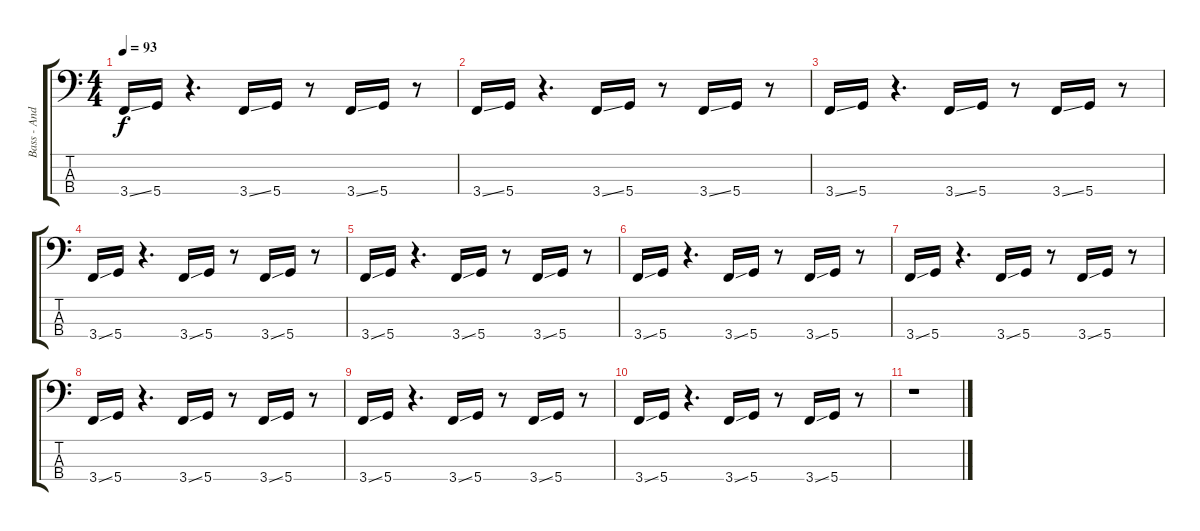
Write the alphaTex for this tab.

\track ("Bass - André Skaug" "Bass - And") {instrument electricbassfinger}
\staff {score tabs}
\tuning (G2 D2 A1 D1) {hide}
\ts (4 4)
\tempo 93
\clef f4
\ks c
3.4{ss}.16{dy f} 5.4.16 r.4{d} 3.4{ss}.16 5.4.16 r.8 3.4{ss}.16 5.4.16 r.8 |
3.4{ss}.16 5.4.16 r.4{d} 3.4{ss}.16 5.4.16 r.8 3.4{ss}.16 5.4.16 r.8 |
3.4{ss}.16 5.4.16 r.4{d} 3.4{ss}.16 5.4.16 r.8 3.4{ss}.16 5.4.16 r.8 |
3.4{ss}.16 5.4.16 r.4{d} 3.4{ss}.16 5.4.16 r.8 3.4{ss}.16 5.4.16 r.8 |
3.4{ss}.16 5.4.16 r.4{d} 3.4{ss}.16 5.4.16 r.8 3.4{ss}.16 5.4.16 r.8 |
3.4{ss}.16 5.4.16 r.4{d} 3.4{ss}.16 5.4.16 r.8 3.4{ss}.16 5.4.16 r.8 |
3.4{ss}.16 5.4.16 r.4{d} 3.4{ss}.16 5.4.16 r.8 3.4{ss}.16 5.4.16 r.8 |
3.4{ss}.16 5.4.16 r.4{d} 3.4{ss}.16 5.4.16 r.8 3.4{ss}.16 5.4.16 r.8 |
3.4{ss}.16 5.4.16 r.4{d} 3.4{ss}.16 5.4.16 r.8 3.4{ss}.16 5.4.16 r.8 |
3.4{ss}.16 5.4.16 r.4{d} 3.4{ss}.16 5.4.16 r.8 3.4{ss}.16 5.4.16 r.8 |
r.1
